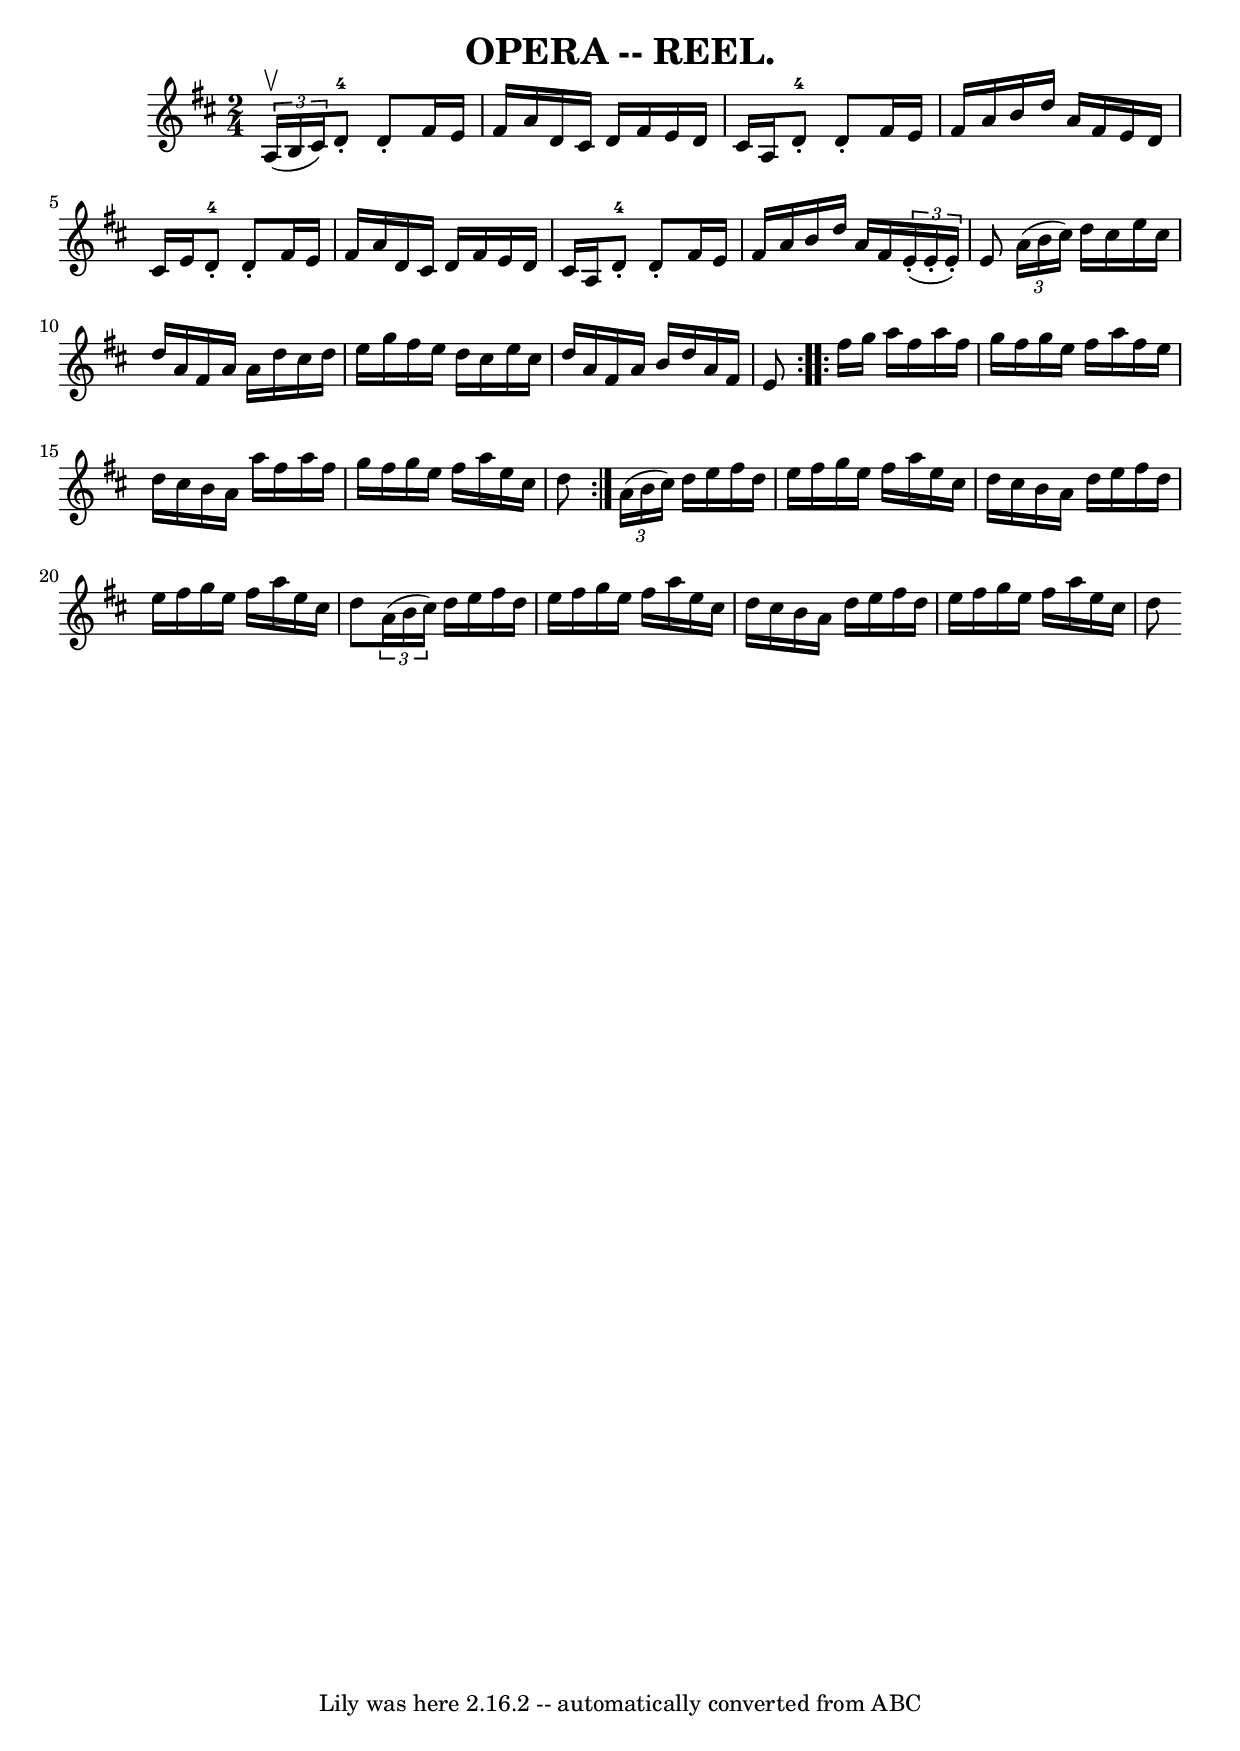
\version "2.16.2"
\include "Mammoth.ily"
\header {
 crossRefNumber = "3"
 footnotes = ""
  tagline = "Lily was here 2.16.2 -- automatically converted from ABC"
  title = "OPERA -- REEL."

}
voicedefault =  {


  \time 2/4 
  \key d \major
  \times 2/3 { a16^\upbow(b16 cs'16)  	     }   |
 d'8-4-. d'8-. fs'16 e'16 fs'16 a'16  |
 d'16 cs'16 d'16 fs'16 e'16 d'16 cs'16 a16   |
 d'8-4-. d'8-. fs'16 e'16 fs'16 a'16   |
 b'16 d''16 a'16 fs'16 e'16 d'16 cs'16 e'16   |
 d'8-4-. d'8-. fs'16 e'16 fs'16 a'16  |
 d'16 cs'16 d'16 fs'16 e'16 d'16 cs'16 a16   |
 d'8-4-. d'8-. fs'16 e'16 fs'16 a'16  |
 b'16 d''16 a'16    
 fs'16    \times 2/3 { e'16 (-. e'16-. e'16-.)  		       } e'8  \bar "| |"     

  \repeat volta 2 {
    \times 2/3 { a'16 (b'16 cs''16)  	       }  |
 d''16 cs''16 e''16 cs''16 d''16 a'16 fs'16 a'16    |
 a'16 d''16 cs''16 d''16 e''16 g''16 fs''16 e''16   |
 d''16 cs''16 e''16 cs''16 d''16 a'16 fs'16 a'16   |
 b'16 d''16 a'16 fs'16 e'8  
  }     

  \repeat volta 2 { fs''16 g''16   |
 a''16 fs''16 a''16 fs''16 g''16 fs''16 g''16 e''16   |
 fs''16 a''16 fs''16 e''16 d''16 cs''16 b'16 a'16   |
 a''16 fs''16 a''16 fs''16 g''16 fs''16 g''16 e''16   |
    
 fs''16 a''16 e''16 cs''16 d''8  
  }     \times 2/3 { a'16 (
		 b'16 cs''16)  		   }  |
 d''16 e''16 fs''16 d''16 e''16 fs''16 g''16 e''16   |
 fs''16 a''16 e''16 cs''16 d''16 cs''16 b'16 a'16   |
 d''16 e''16 fs''16 d''16 e''16 fs''16 g''16 e''16   |
 fs''16 a''16 e''16    
 cs''16 d''8    \times 2/3 { a'16 (b'16 cs''16)  			     }  |
 d''16 e''16 fs''16 d''16 e''16 fs''16 g''16 e''16    |
 fs''16 a''16 e''16 cs''16 d''16 cs''16 b'16 a'16   |
 d''16 e''16 fs''16 d''16 e''16 fs''16 g''16 e''16   |
 fs''16 a''16 e''16 cs''16 d''8     \bar "| |"   

}

\score{
  <<

    \context Staff="default"
    {
      \voicedefault 
      
    }

  >>
  \layout {
    
  }
  \midi {
  }

}
